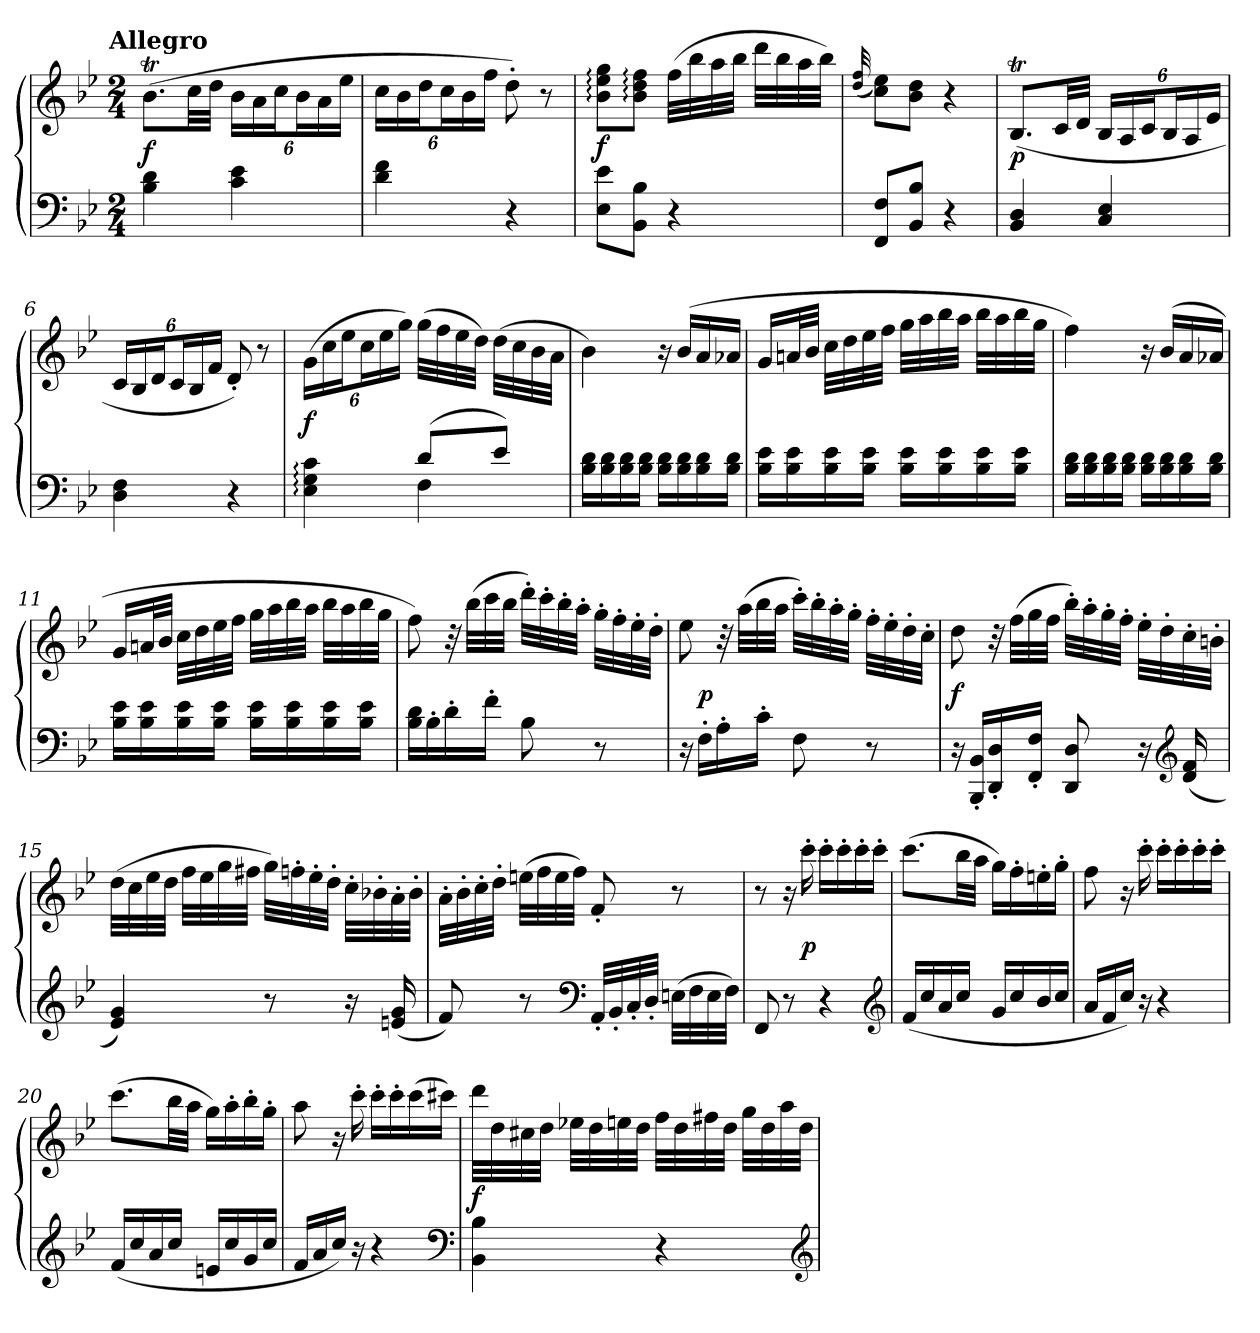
**kern	**kern	**dynam
*part1	*part1	*part1
*staff2	*staff1	*staff1/2
*clefF4	*clefG2	*
*k[b-e-]	*k[b-e-]	*
!!LO:TX:omd:t=Allegro
*M2/4	*M2/4	*
*MM84	*MM84	*
=1	=1	=1
4B- 4d	(8.b-TL	f
.	32ccLL	.
.	32ddJJJ	.
4c 4e-	24b-LL	.
.	24a	.
.	24ccJ	.
.	24b-L	.
.	24a	.
.	24ee-JJ	.
=2	=2	=2
4d 4f	24ccLL	.
.	24b-	.
.	24ddJ	.
.	24ccL	.
.	24b-	.
.	24ffJJ	.
4r	8dd')	.
.	8r	.
=3	=3	=3
8E- 8e-L	8b-: 8ee-: 8gg:L	f
8BB- 8B-J	8b-: 8dd: 8ff:J	.
4r	(32ffLLL	.
.	32bb-	.
.	32aa	.
.	32bb-JJJ	.
.	32dddLLL	.
.	32bb-	.
.	32aa	.
.	32bb-JJJ)	.
=4	=4	=4
.	(<32qqdd/ 32qqff/	.
8FF/ 8F/L	8cc 8ee-L)	.
8BB-/ 8B-/J	8b- 8ddJ	.
4r	4r	.
=5	=5	=5
4BB- 4D	(8.B-TL	p
.	32cLL	.
.	32dJJJ	.
4C/ 4E-/	24B-LL	.
.	24A	.
.	24cJ	.
.	24B-L	.
.	24A	.
.	24e-JJ	.
=6	=6	=6
4D 4F	24cLL	.
.	24B-	.
.	24dJ	.
.	24cL	.
.	24B-	.
.	24fJJ	.
4r	8d')	.
.	8r	.
=7	=7	=7
*^	*	*
4ryy	4E-: 4G: 4c:	(24gLL	f
.	.	24cc	.
.	.	24ee-J	.
.	.	24ccL	.
.	.	24ee-	.
.	.	24ggJJ)	.
(8dL	4F	(32ggLLL	.
.	.	32ff	.
.	.	32ee-	.
.	.	32ddJJJ)	.
8e-J)	.	(32ddLLL	.
.	.	32cc	.
.	.	32b-	.
.	.	32aJJJ	.
*v	*v	*	*
=8	=8	=8
16B- 16dLL	4b-)	.
16B- 16d	.	.
16B- 16d	.	.
16B- 16dJJ	.	.
16B- 16dLL	16r	.
16B- 16d	(>16b-LL	.
16B- 16d	16a	.
16B- 16dJJ	16a-XJJ	.
=9	=9	=9
16B- 16e-LL	16gLL	.
16B- 16e-	32anL	.
.	32b-JJJ	.
16B- 16e-	32ccLLL	.
.	32dd	.
16B- 16e-JJ	32ee-	.
.	32ffJJJ	.
16B- 16e-LL	32ggLLL	.
.	32aa	.
16B- 16e-	32bb-	.
.	32aaJJJ	.
16B- 16e-	32bb-LLL	.
.	32aa	.
16B- 16e-JJ	32bb-	.
.	32ggJJJ	.
=10	=10	=10
16B- 16dLL	4ff)	.
16B- 16d	.	.
16B- 16d	.	.
16B- 16dJJ	.	.
16B- 16dLL	16r	.
16B- 16d	(>16b-LL	.
16B- 16d	16a	.
16B- 16dJJ	16a-XJJ	.
=11	=11	=11
16B- 16e-LL	16gLL	.
16B- 16e-	32anL	.
.	32b-JJJ	.
16B- 16e-	32ccLLL	.
.	32dd	.
16B- 16e-JJ	32ee-	.
.	32ffJJJ	.
16B- 16e-LL	32ggLLL	.
.	32aa	.
16B- 16e-	32bb-	.
.	32aaJJJ	.
16B- 16e-	32bb-LLL	.
.	32aa	.
16B- 16e-JJ	32bb-	.
.	32ggJJJ	.
=12	=12	=12
16B- 16dLL	8ff)	.
16B-'	.	.
16d'	32r	.
.	(32bb-LLL	.
16f'JJ	32ccc	.
.	32bb-JJJ	.
8B-	32ddd'LLL)	.
.	32ccc'	.
.	32bb-'	.
.	32aa'JJJ	.
8r	32gg'LLL	.
.	32ff'	.
.	32ee-'	.
.	32dd'JJJ	.
=13	=13	=13
*	*^	*
16r	8ee-	16ryy	.
16F'LL	.	4..ryy	p
16A'	32r	.	.
.	(32aaLLL	.	.
16c'JJ	32bb-	.	.
.	32aaJJJ	.	.
8F	32ccc'LLL)	.	.
.	32bb-'	.	.
.	32aa'	.	.
.	32gg'JJJ	.	.
8r	32ff'LLL	.	.
.	32ee-'	.	.
.	32dd'	.	.
.	32cc'JJJ	.	.
*	*v	*v	*
=14	=14	=14
16r	8dd	f
16BBB-' 16BB-'LL	.	.
16DD' 16D'	32r	.
.	(32ffLLL	.
16FF' 16F'JJ	32gg	.
.	32ffJJJ	.
8DD 8D	32bb-'LLL)	.
.	32aa'	.
.	32gg'	.
.	32ff'JJJ	.
16r	32ee-'LLL	.
.	32dd'	.
*clefG2	*	*
(16d 16f	32cc'	.
.	32bn'JJJ	.
=15	=15	=15
4e- 4g)	(32ddLLL	.
.	32cc	.
.	32ee-	.
.	32ddJJJ	.
.	32ffLLL	.
.	32ee-	.
.	32gg	.
.	32ff#XJJJ	.
8r	32ggLLL)	.
.	32ffn'	.
.	32ee-'	.
.	32dd'JJJ	.
16r	32cc'LLL	.
.	32b-X'	.
(16en 16g	32a'	.
.	32b-'JJJ	.
=16	=16	=16
8f)	32a'LLL	.
.	32b-'	.
.	32cc'	.
.	32dd'JJJ	.
8r	(32eenLLL	.
.	32ff	.
.	32ee	.
.	32ffJJJ)	.
*clefF4	*	*
32AA'LLL	8f'	.
32BB-'	.	.
32C'	.	.
32D'JJJ	.	.
(32EnLLL	8r	.
32F	.	.
32E	.	.
32FJJJ)	.	.
=17	=17	=17
8FF	8r	.
8r	16r	.
.	16ccc'	p
4r	16ccc'LL	.
.	16ccc'	.
.	16ccc'	.
.	16ccc'JJ	.
*clefG2	*	*
=18	=18	=18
(16fLL	(8.cccL	.
16cc	.	.
16a	.	.
16ccJJ	32bb-LL	.
.	32aaJJJ	.
16gLL	16ggLL)	.
16cc	16ff'	.
16b-	16een'	.
16ccJJ	16gg'JJ	.
=19	=19	=19
16aLL	8ff	.
16f	.	.
16ccJJ)	16r	.
16r	16ccc'	.
4r	16ccc'LL	.
.	16ccc'	.
.	16ccc'	.
.	16ccc'JJ	.
=20	=20	=20
(16fLL	(8.cccL	.
16cc	.	.
16a	.	.
16ccJJ	32bb-LL	.
.	32aaJJJ	.
16enLL	16ggLL)	.
16cc	16aa'	.
16g	16bb-'	.
16ccJJ	16gg'JJ	.
=21	=21	=21
16fLL	8aa	.
16a	.	.
16ccJJ)	16r	.
16r	16ccc'	.
4r	16ccc'LL	.
.	16ccc'	.
.	(16ccc	.
.	16ccc#XJJ)	.
*clefF4	*	*
=22	=22	=22
4BB- 4B-	32dddLLL	f
.	32dd	.
.	32cc#X	.
.	32ddJJJ	.
.	32ee-XLLL	.
.	32dd	.
.	32een	.
.	32ddJJJ	.
4r	32ffLLL	.
.	32dd	.
.	32ff#X	.
.	32ddJJJ	.
.	32ggLLL	.
.	32dd	.
.	32aa	.
.	32ddJJJ	.
*clefG2	*	*
=	=	=
*-	*-	*-
